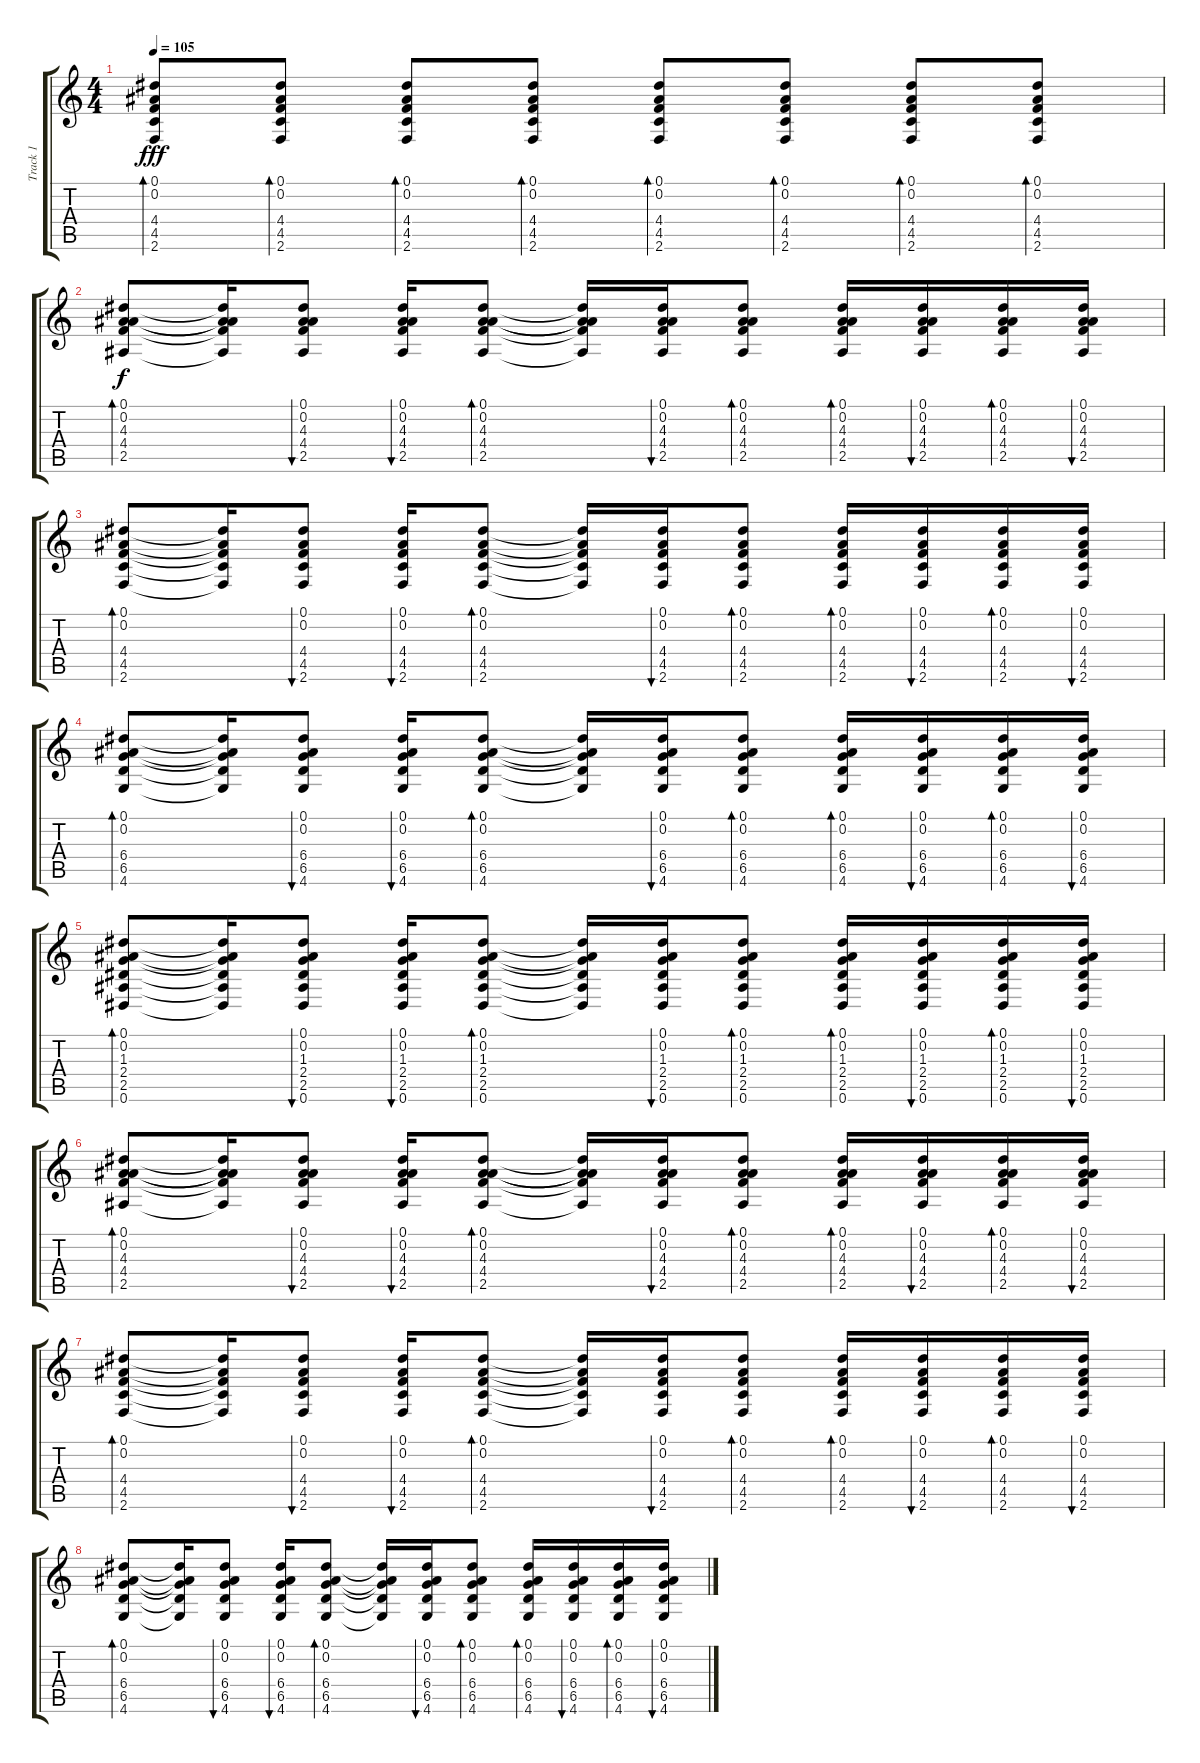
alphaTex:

\track ("Track 1" "Track 1") {instrument acousticguitarsteel}
\staff {score tabs}
\tuning (Eb4 Bb3 Gb3 Db3 Ab2 Eb2) {hide}
\ts (4 4)
\tempo 105
\clef g2
\ks c
(0.1 0.2 4.4 4.5 2.6).8{bd 60 dy fff} (0.1 0.2 4.4 4.5 2.6).8{bd 60} (0.1 0.2 4.4 4.5 2.6).8{bd 60} (0.1 0.2 4.4 4.5 2.6).8{bd 60} (0.1 0.2 4.4 4.5 2.6).8{bd 60} (0.1 0.2 4.4 4.5 2.6).8{bd 60} (0.1 0.2 4.4 4.5 2.6).8{bd 60} (0.1 0.2 4.4 4.5 2.6).8{bd 60} |
(0.1 0.2 4.3 4.4 2.5).8{bd 60 dy f} (0.1{t} 0.2{t} 4.3{t} 4.4{t} 2.5{t}).16 (0.1 0.2 4.3 4.4 2.5).8{bu 60} (0.1 0.2 4.3 4.4 2.5).16{bu 60} (0.1 0.2 4.3 4.4 2.5).8{bd 60} (0.1{t} 0.2{t} 4.3{t} 4.4{t} 2.5{t}).16 (0.1 0.2 4.3 4.4 2.5).16{bu 60} (0.1 0.2 4.3 4.4 2.5).8{bd 60} (0.1 0.2 4.3 4.4 2.5).16{bd 60} (0.1 0.2 4.3 4.4 2.5).16{bu 60} (0.1 0.2 4.3 4.4 2.5).16{bd 60} (0.1 0.2 4.3 4.4 2.5).16{bu 60} |
(0.1 0.2 4.4 4.5 2.6).8{bd 60} (0.1{t} 0.2{t} 4.4{t} 4.5{t} 2.6{t}).16 (0.1 0.2 4.4 4.5 2.6).8{bu 60} (0.1 0.2 4.4 4.5 2.6).16{bu 60} (0.1 0.2 4.4 4.5 2.6).8{bd 60} (0.1{t} 0.2{t} 4.4{t} 4.5{t} 2.6{t}).16 (0.1 0.2 4.4 4.5 2.6).16{bu 60} (0.1 0.2 4.4 4.5 2.6).8{bd 60} (0.1 0.2 4.4 4.5 2.6).16{bd 60} (0.1 0.2 4.4 4.5 2.6).16{bu 60} (0.1 0.2 4.4 4.5 2.6).16{bd 60} (0.1 0.2 4.4 4.5 2.6).16{bu 60} |
(0.1 0.2 6.4 6.5 4.6).8{bd 60} (0.1{t} 0.2{t} 6.4{t} 6.5{t} 4.6{t}).16 (0.1 0.2 6.4 6.5 4.6).8{bu 60} (0.1 0.2 6.4 6.5 4.6).16{bu 60} (0.1 0.2 6.4 6.5 4.6).8{bd 60} (0.1{t} 0.2{t} 6.4{t} 6.5{t} 4.6{t}).16 (0.1 0.2 6.4 6.5 4.6).16{bu 60} (0.1 0.2 6.4 6.5 4.6).8{bd 60} (0.1 0.2 6.4 6.5 4.6).16{bd 60} (0.1 0.2 6.4 6.5 4.6).16{bu 60} (0.1 0.2 6.4 6.5 4.6).16{bd 60} (0.1 0.2 6.4 6.5 4.6).16{bu 60} |
(0.1 0.2 1.3 2.4 2.5 0.6).8{bd 60} (0.1{t} 0.2{t} 1.3{t} 2.4{t} 2.5{t} 0.6{t}).16 (0.1 0.2 1.3 2.4 2.5 0.6).8{bu 60} (0.1 0.2 1.3 2.4 2.5 0.6).16{bu 60} (0.1 0.2 1.3 2.4 2.5 0.6).8{bd 60} (0.1{t} 0.2{t} 1.3{t} 2.4{t} 2.5{t} 0.6{t}).16 (0.1 0.2 1.3 2.4 2.5 0.6).16{bu 60} (0.1 0.2 1.3 2.4 2.5 0.6).8{bd 60} (0.1 0.2 1.3 2.4 2.5 0.6).16{bd 60} (0.1 0.2 1.3 2.4 2.5 0.6).16{bu 60} (0.1 0.2 1.3 2.4 2.5 0.6).16{bd 60} (0.1 0.2 1.3 2.4 2.5 0.6).16{bu 60} |
(0.1 0.2 4.3 4.4 2.5).8{bd 60} (0.1{t} 0.2{t} 4.3{t} 4.4{t} 2.5{t}).16 (0.1 0.2 4.3 4.4 2.5).8{bu 60} (0.1 0.2 4.3 4.4 2.5).16{bu 60} (0.1 0.2 4.3 4.4 2.5).8{bd 60} (0.1{t} 0.2{t} 4.3{t} 4.4{t} 2.5{t}).16 (0.1 0.2 4.3 4.4 2.5).16{bu 60} (0.1 0.2 4.3 4.4 2.5).8{bd 60} (0.1 0.2 4.3 4.4 2.5).16{bd 60} (0.1 0.2 4.3 4.4 2.5).16{bu 60} (0.1 0.2 4.3 4.4 2.5).16{bd 60} (0.1 0.2 4.3 4.4 2.5).16{bu 60} |
(0.1 0.2 4.4 4.5 2.6).8{bd 60} (0.1{t} 0.2{t} 4.4{t} 4.5{t} 2.6{t}).16 (0.1 0.2 4.4 4.5 2.6).8{bu 60} (0.1 0.2 4.4 4.5 2.6).16{bu 60} (0.1 0.2 4.4 4.5 2.6).8{bd 60} (0.1{t} 0.2{t} 4.4{t} 4.5{t} 2.6{t}).16 (0.1 0.2 4.4 4.5 2.6).16{bu 60} (0.1 0.2 4.4 4.5 2.6).8{bd 60} (0.1 0.2 4.4 4.5 2.6).16{bd 60} (0.1 0.2 4.4 4.5 2.6).16{bu 60} (0.1 0.2 4.4 4.5 2.6).16{bd 60} (0.1 0.2 4.4 4.5 2.6).16{bu 60} |
(0.1 0.2 6.4 6.5 4.6).8{bd 60} (0.1{t} 0.2{t} 6.4{t} 6.5{t} 4.6{t}).16 (0.1 0.2 6.4 6.5 4.6).8{bu 60} (0.1 0.2 6.4 6.5 4.6).16{bu 60} (0.1 0.2 6.4 6.5 4.6).8{bd 60} (0.1{t} 0.2{t} 6.4{t} 6.5{t} 4.6{t}).16 (0.1 0.2 6.4 6.5 4.6).16{bu 60} (0.1 0.2 6.4 6.5 4.6).8{bd 60} (0.1 0.2 6.4 6.5 4.6).16{bd 60} (0.1 0.2 6.4 6.5 4.6).16{bu 60} (0.1 0.2 6.4 6.5 4.6).16{bd 60} (0.1 0.2 6.4 6.5 4.6).16{bu 60}
